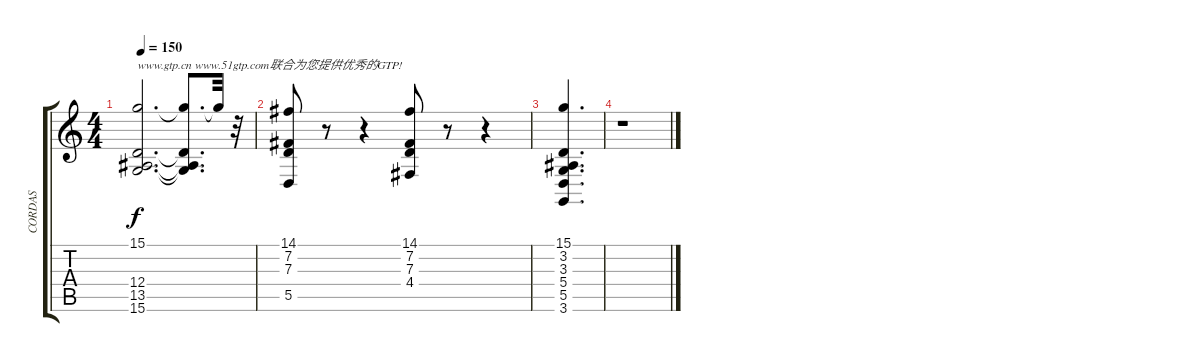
\track ("CORDAS" "CORDAS") {instrument stringensemble1}
\staff {score tabs}
\tuning (E4 B3 G3 D3 A2 E2) {hide}
\ts (4 4)
\tempo 150
\clef g2
\ks c
(15.1{t} 12.4{t} 13.5{t} 15.6{t}).2{d txt "www.gtp.cn www.51gtp.com联合为您提供优秀的GTP!" dy f} (15.1{t} 12.4{t} 13.5{t} 15.6{t}).8{d} 15.1{t}.32 r.32 |
(14.1 7.2 7.3 5.5).8 r.8 r.4 (14.1 7.2 7.3 4.4).8 r.8 r.4 |
(15.1 3.2 3.3 5.4 5.5 3.6).4{d} |
r.1
